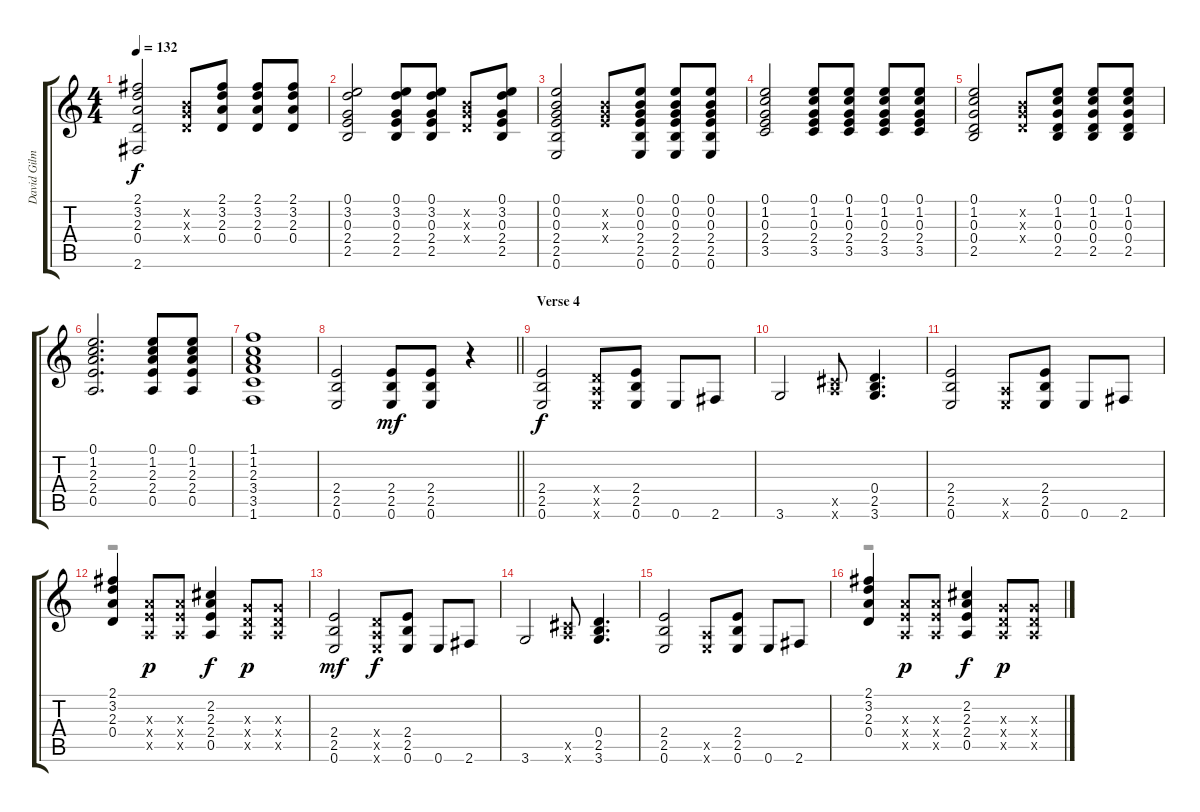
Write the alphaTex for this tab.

\track ("David Gilmour - Rhythm" "David Gilm") {instrument electricguitarclean}
\staff {score tabs}
\tuning (E4 B3 G3 D3 A2 E2) {hide}
\voice
\ts (4 4)
\tempo 132
\clef g2
\ks c
(2.1 3.2 2.3 0.4 2.6).2{dy f} (0.2{x} 0.3{x} 0.4{x}).8 (2.1 3.2 2.3 0.4).8 (2.1 3.2 2.3 0.4).8 (2.1 3.2 2.3 0.4).8 |
(0.1 3.2 0.3 2.4 2.5).2 (0.1 3.2 0.3 2.4 2.5).8 (0.1 3.2 0.3 2.4 2.5).8 (0.2{x} 0.3{x} 0.4{x}).8 (0.1 3.2 0.3 2.4 2.5).8 |
(0.1 0.2 0.3 2.4 2.5 0.6).2 (0.2{x} 0.3{x} 2.4{x}).8 (0.1 0.2 0.3 2.4 2.5 0.6).8 (0.1 0.2 0.3 2.4 2.5 0.6).8 (0.1 0.2 0.3 2.4 2.5 0.6).8 |
(0.1 1.2 0.3 2.4 3.5).2 (0.1 1.2 0.3 2.4 3.5).8 (0.1 1.2 0.3 2.4 3.5).8 (0.1 1.2 0.3 2.4 3.5).8 (0.1 1.2 0.3 2.4 3.5).8 |
(0.1 1.2 0.3 0.4 2.5).2 (0.2{x} 0.3{x} 0.4{x}).8 (0.1 1.2 0.3 0.4 2.5).8 (0.1 1.2 0.3 0.4 2.5).8 (0.1 1.2 0.3 0.4 2.5).8 |
(0.1 1.2 2.3 2.4 0.5).2{d} (0.1 1.2 2.3 2.4 0.5).8 (0.1 1.2 2.3 2.4 0.5).8 |
(1.1 1.2 2.3 3.4 3.5 1.6).1 |
\barLineRight lightlight
(2.4 2.5 0.6).2 (2.4 2.5 0.6).8{dy mf} (2.4 2.5 0.6).8 r.4 |
\section ("" "Verse 4")
(2.4 2.5 0.6).2{dy f} (0.4{x} 0.5{x} 0.6{x}).8 (2.4 2.5 0.6).8 0.6.8 2.6.8 |
3.6.2 (0.5{x} 9.6{x}).8 (0.4 2.5 3.6).4{d} |
(2.4 2.5 0.6).2 (0.5{x} 0.6{x}).8 (2.4 2.5 0.6).8 0.6.8 2.6.8 |
(2.1 3.2 2.3 0.4).4 (2.3{x} 2.4{x} 0.5{x}).8{dy p} (2.3{x} 2.4{x} 0.5{x}).8 (2.2 2.3 2.4 0.5).4{dy f} (0.3{x} 0.4{x} 0.5{x}).8{dy p} (0.3{x} 0.4{x} 0.5{x}).8 |
(2.4 2.5 0.6).2{dy mf} (0.4{x} 0.5{x} 0.6{x}).8{dy f} (2.4 2.5 0.6).8 0.6.8 2.6.8 |
3.6.2 (0.5{x} 9.6{x}).8 (0.4 2.5 3.6).4{d} |
(2.4 2.5 0.6).2 (0.5{x} 0.6{x}).8 (2.4 2.5 0.6).8 0.6.8 2.6.8 |
(2.1 3.2 2.3 0.4).4 (2.3{x} 2.4{x} 0.5{x}).8{dy p} (2.3{x} 2.4{x} 0.5{x}).8 (2.2 2.3 2.4 0.5).4{dy f} (0.3{x} 0.4{x} 0.5{x}).8{dy p} (0.3{x} 0.4{x} 0.5{x}).8
\voice
\clef g2
\ottava regular
\simile none
\ks c
|
|
|
|
|
|
|
\barLineRight lightlight
|
|
|
|
r.1 |
|
|
|
r.1
